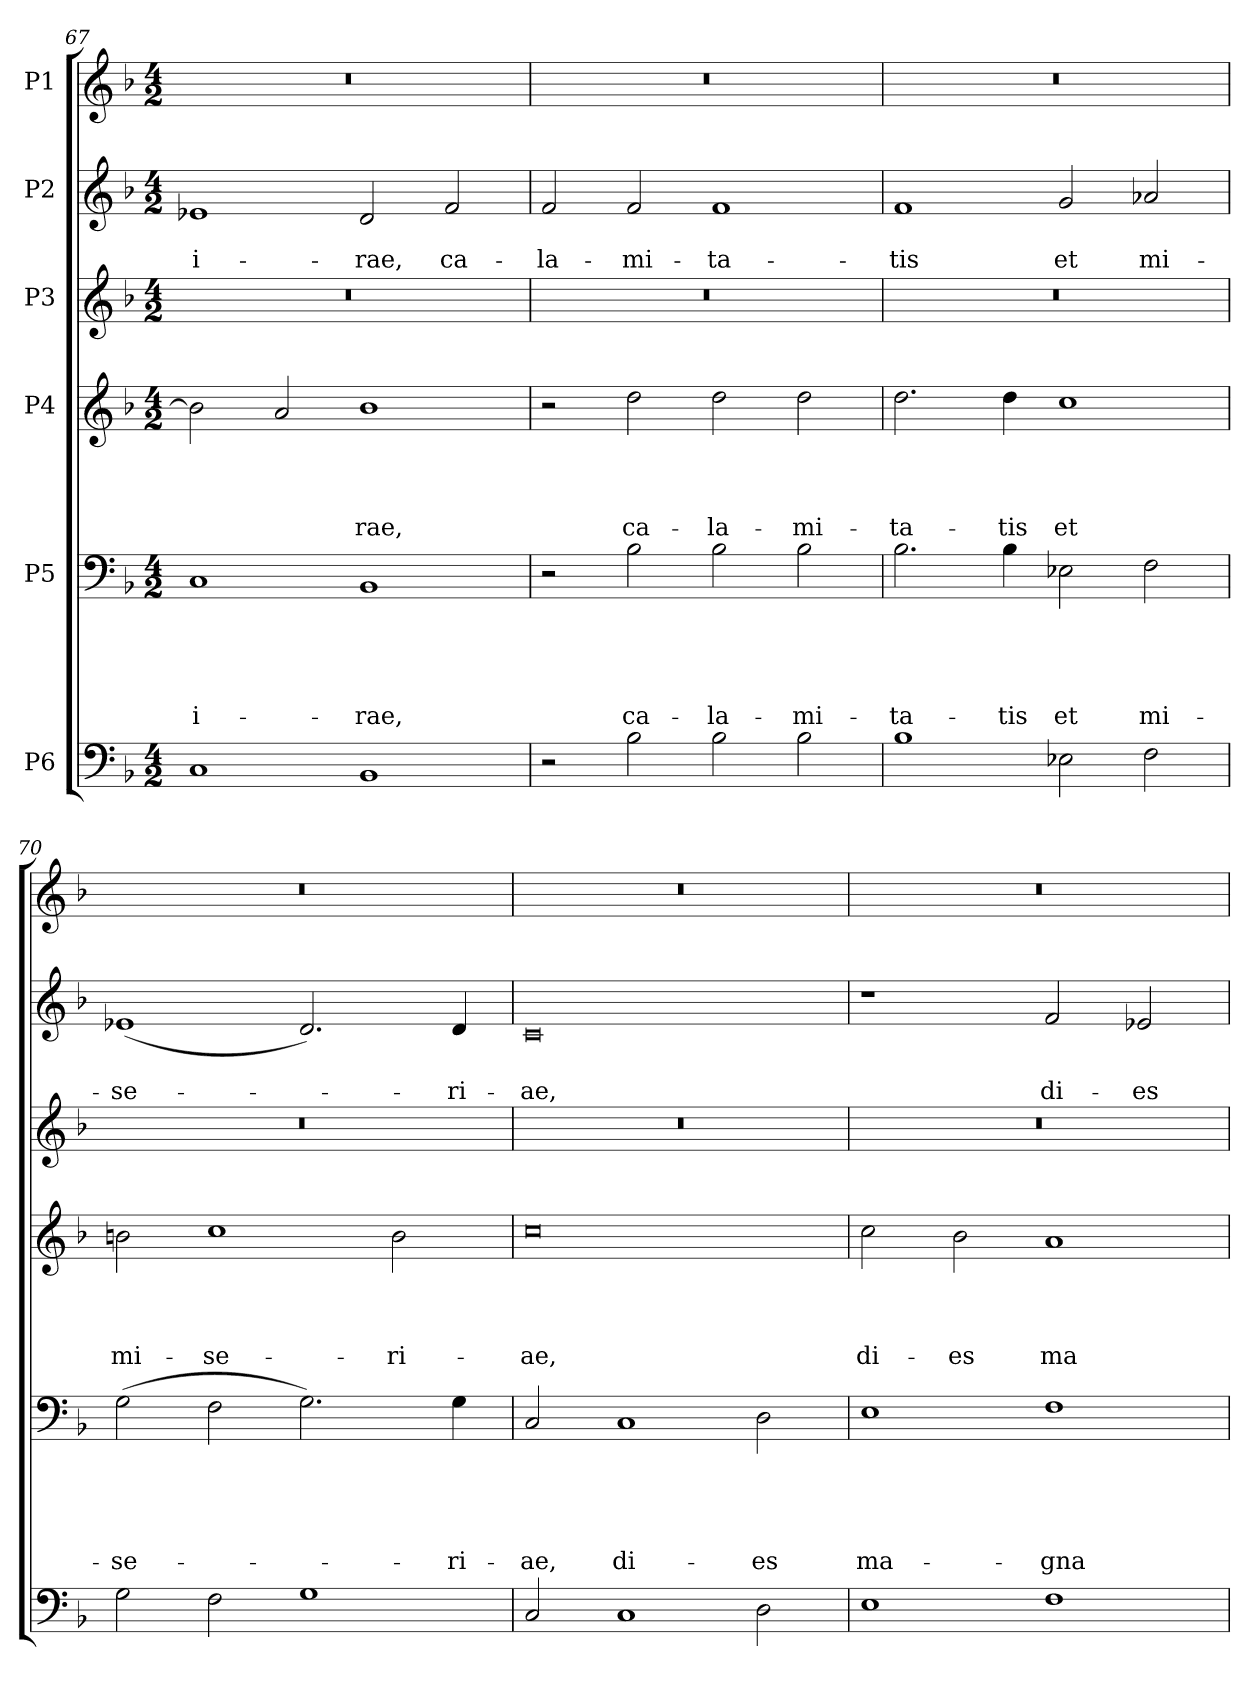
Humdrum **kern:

**kern	**kern	**text	**text	**text	**text	**text	**kern	**text	**text	**text	**text	**kern	**kern	**text	**text	**kern
*part6	*part5	*part5	*part5	*part5	*part5	*part5	*part4	*part4	*part4	*part4	*part4	*part3	*part2	*part2	*part2	*part1
*staff6	*staff5	*staff5	*staff5	*staff5	*staff5	*staff5	*staff4	*staff4	*staff4	*staff4	*staff4	*staff3	*staff2	*staff2	*staff2	*staff1
*I"P6	*I"P5	*	*	*	*	*	*I"P4	*	*	*	*	*I"P3	*I"P2	*	*	*I"P1
*clefF4	*clefF4	*	*	*	*	*	*clefG2	*	*	*	*	*clefG2	*clefG2	*	*	*clefG2
*	*	*	*	*	*	*	*ITrd7c12	*	*	*	*	*ITrd7c12	*	*	*	*
*k[b-]	*k[b-]	*	*	*	*	*	*k[b-]	*	*	*	*	*k[b-]	*k[b-]	*	*	*k[b-]
*F:	*F:	*	*	*	*	*	*F:	*	*	*	*	*F:	*F:	*	*	*F:
*M4/2	*M4/2	*	*	*	*	*	*M4/2	*	*	*	*	*M4/2	*M4/2	*	*	*M4/2
=67	=67	=67	=67	=67	=67	=67	=67	=67	=67	=67	=67	=67	=67	=67	=67	=67
!	!	!	!	!	!	!LO:LY:b	!	!	!	!	!	!LO:N:vis=1	!	!	!LO:LY:b	!LO:N:vis=1
1C	1C	.	.	.	.	i-	2B-\]	.	.	.	.	0r	1e-X	.	i-	0r
.	.	.	.	.	.	.	2A/	.	.	.	.	.	.	.	.	.
!	!	!	!	!	!	!LO:LY:b	!	!	!	!	!LO:LY:b	!	!	!	!LO:LY:b	!
1BB-	1BB-	.	.	.	.	-rae,	1B-	.	.	.	-rae,	.	2d/	.	-rae,	.
!	!	!	!	!	!	!	!	!	!	!	!	!	!	!	!LO:LY:b	!
.	.	.	.	.	.	.	.	.	.	.	.	.	2f/	.	ca-	.
=68	=68	=68	=68	=68	=68	=68	=68	=68	=68	=68	=68	=68	=68	=68	=68	=68
!	!	!	!	!	!	!	!	!	!	!	!	!LO:N:vis=1	!	!	!LO:LY:b	!LO:N:vis=1
2r	2r	.	.	.	.	.	2r	.	.	.	.	0r	2f/	.	-la-	0r
!	!	!	!	!	!	!LO:LY:b	!	!	!	!	!LO:LY:b	!	!	!	!LO:LY:b	!
2B-\	2B-\	.	.	.	.	ca-	2d\	.	.	.	ca-	.	2f/	.	-mi-	.
!	!	!	!	!	!	!LO:LY:b	!	!	!	!	!LO:LY:b	!	!	!	!LO:LY:b	!
2B-\	2B-\	.	.	.	.	-la-	2d\	.	.	.	-la-	.	1f	.	-ta-	.
!	!	!	!	!	!	!LO:LY:b	!	!	!	!	!LO:LY:b	!	!	!	!	!
2B-\	2B-\	.	.	.	.	-mi-	2d\	.	.	.	-mi-	.	.	.	.	.
=69	=69	=69	=69	=69	=69	=69	=69	=69	=69	=69	=69	=69	=69	=69	=69	=69
!	!	!	!	!	!	!LO:LY:b	!	!	!	!	!LO:LY:b	!LO:N:vis=1	!	!	!LO:LY:b	!LO:N:vis=1
1B-	2.B-\	.	.	.	.	-ta-	2.d\	.	.	.	-ta-	0r	1f	.	-tis	0r
!	!	!	!	!	!	!LO:LY:b	!	!	!	!	!LO:LY:b	!	!	!	!	!
.	4B-\	.	.	.	.	-tis	4d\	.	.	.	-tis	.	.	.	.	.
!	!	!	!	!	!	!LO:LY:b	!	!	!	!	!LO:LY:b	!	!	!	!LO:LY:b	!
2E-X\	2E-X\	.	.	.	.	et	1c	.	.	.	et	.	2g/	.	et	.
!	!	!	!	!	!	!LO:LY:b	!	!	!	!	!	!	!	!	!LO:LY:b	!
2F\	2F\	.	.	.	.	mi-	.	.	.	.	.	.	2a-X/	.	mi-	.
!!LO:LB:g=z
=70	=70	=70	=70	=70	=70	=70	=70	=70	=70	=70	=70	=70	=70	=70	=70	=70
!	!	!	!	!	!	!LO:LY:b	!	!	!	!	!LO:LY:b	!LO:N:vis=1	!	!	!LO:LY:b	!LO:N:vis=1
2G\	(>2G\	.	.	.	.	-se-	2Bn\	.	.	.	mi-	0r	(<1e-X	.	-se-	0r
!	!	!	!	!	!	!	!	!	!	!	!LO:LY:b	!	!	!	!	!
2F\	2F\	.	.	.	.	.	1c	.	.	.	-se-	.	.	.	.	.
1G	2.G\)	.	.	.	.	.	.	.	.	.	.	.	2.d/)	.	.	.
!	!	!	!	!	!	!	!	!	!	!	!LO:LY:b	!	!	!	!	!
.	.	.	.	.	.	.	2B\	.	.	.	-ri-	.	.	.	.	.
!	!	!	!	!	!	!LO:LY:b	!	!	!	!	!	!	!	!	!LO:LY:b	!
.	4G\	.	.	.	.	-ri-	.	.	.	.	.	.	4d/	.	-ri-	.
=71	=71	=71	=71	=71	=71	=71	=71	=71	=71	=71	=71	=71	=71	=71	=71	=71
!	!	!	!	!	!	!LO:LY:b	!	!	!	!	!LO:LY:b	!LO:N:vis=1	!	!	!LO:LY:b	!LO:N:vis=1
2C/	2C/	.	.	.	.	-ae,	0c	.	.	.	-ae,	0r	0c	.	-ae,	0r
!	!	!	!	!	!	!LO:LY:b	!	!	!	!	!	!	!	!	!	!
1C	1C	.	.	.	.	di-	.	.	.	.	.	.	.	.	.	.
!	!	!	!	!	!	!LO:LY:b	!	!	!	!	!	!	!	!	!	!
2D\	2D\	.	.	.	.	-es	.	.	.	.	.	.	.	.	.	.
=72	=72	=72	=72	=72	=72	=72	=72	=72	=72	=72	=72	=72	=72	=72	=72	=72
!	!	!	!	!	!	!LO:LY:b	!	!	!	!	!LO:LY:b	!LO:N:vis=1	!	!	!	!LO:N:vis=1
1E	1E	.	.	.	.	ma-	2c\	.	.	.	di-	0r	1r	.	.	0r
!	!	!	!	!	!	!	!	!	!	!	!LO:LY:b	!	!	!	!	!
.	.	.	.	.	.	.	2B-\	.	.	.	-es	.	.	.	.	.
!	!	!	!	!	!	!LO:LY:b	!	!	!	!	!LO:LY:b	!	!	!	!LO:LY:b	!
1F	1F	.	.	.	.	-gna	1A	.	.	.	ma-	.	2f/	.	di-	.
!	!	!	!	!	!	!	!	!	!	!	!	!	!	!	!LO:LY:b	!
.	.	.	.	.	.	.	.	.	.	.	.	.	2e-X/	.	-es	.
=	=	=	=	=	=	=	=	=	=	=	=	=	=	=	=	=
*-	*-	*-	*-	*-	*-	*-	*-	*-	*-	*-	*-	*-	*-	*-	*-	*-
